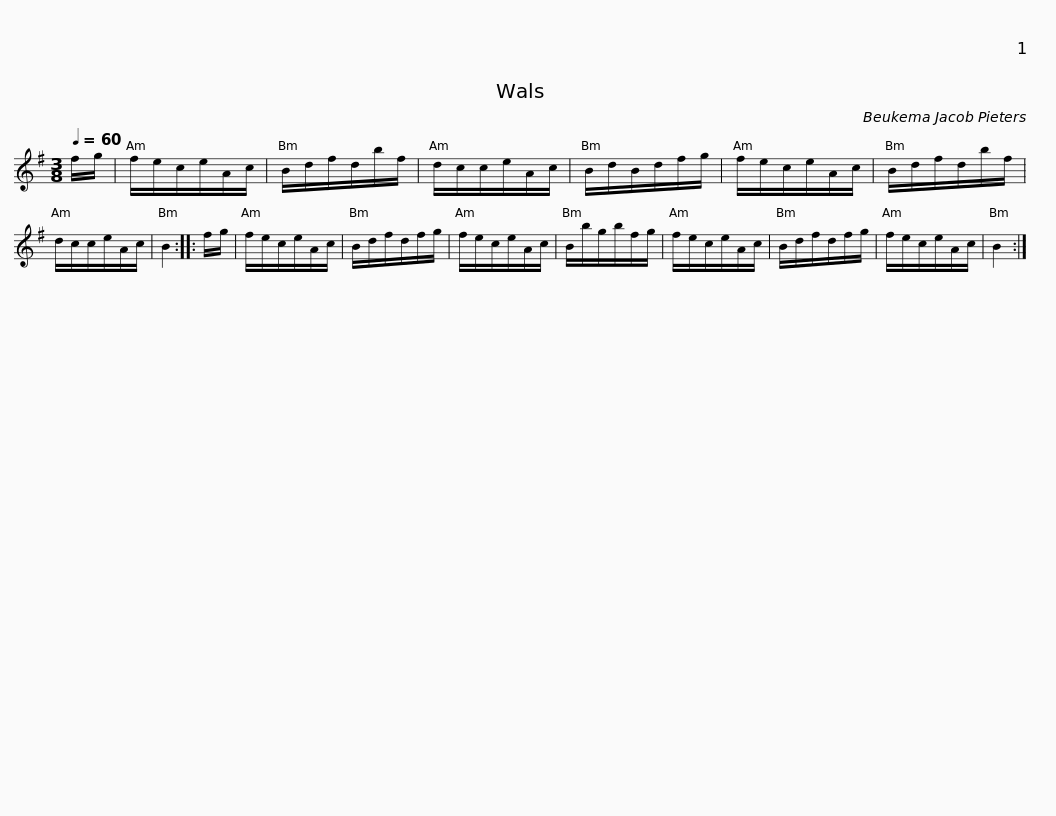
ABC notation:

X:1
L:1/8
Q:1/4=60
M:3/8
I:linebreak $
K:G
V:1 treble
V:1
 f/g/ | f/e/c/e/A/c/ | B/d/f/d/b/f/ | d/c/c/e/A/c/ | B/d/B/d/f/g/ | %5
 f/e/c/e/A/c/ | B/d/f/d/b/f/ | d/c/c/e/A/c/ | B2 ::$ f/g/ | %10
 f/e/c/e/A/c/ | B/d/f/d/f/g/ | f/e/c/e/A/c/ | B/b/g/b/f/g/ | f/e/c/e/A/c/ | %15
 B/d/f/d/f/g/ | f/e/c/e/A/c/ | B2 :| %18
